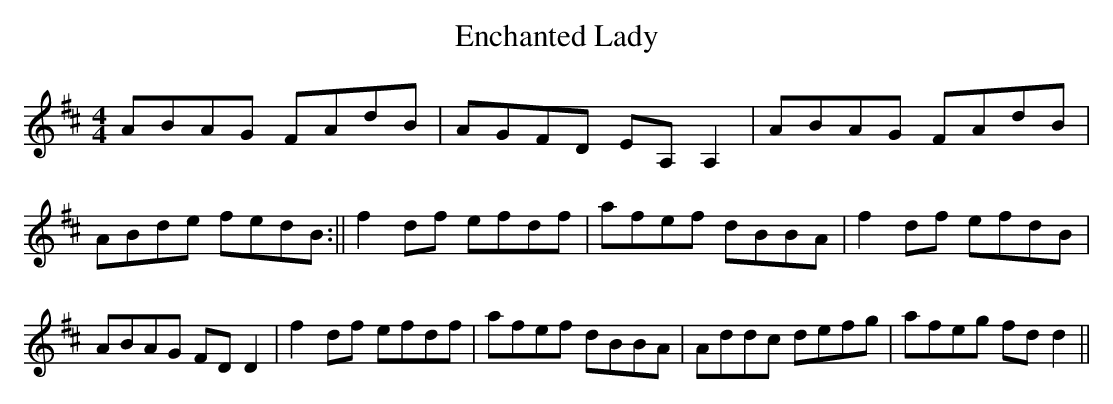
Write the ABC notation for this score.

X:1
T:Enchanted Lady
M:4/4
L:1/8
K:D
ABAG FAdB|AGFD EA,A,2|ABAG FAdB|ABde fedB:||\
f2df efdf|afef dBBA|f2df efdB|ABAG FDD2|\
f2df efdf|afef dBBA|Addc defg|afeg fdd2||
